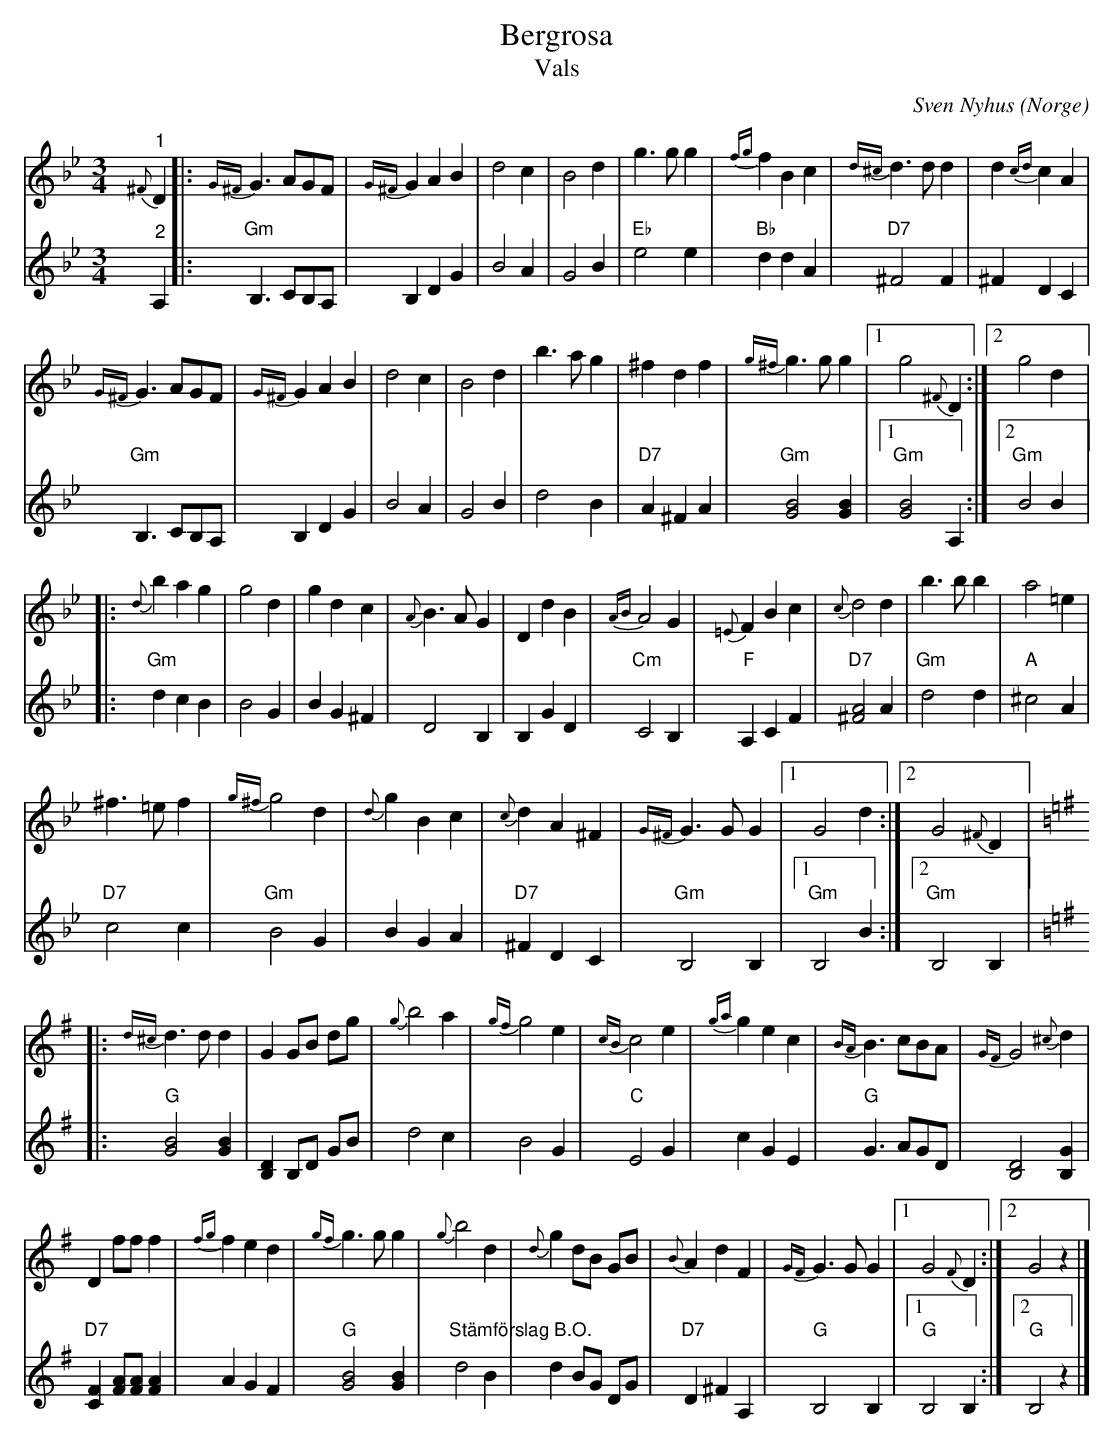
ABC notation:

X:1
T:Bergrosa
T:Vals
C:Sven Nyhus
O:Norge
L:1/4
M:3/4
K:Gm
V:1
"^1"{^F} D |:{G^F} G3/2 A/G/F/ |{G^F} G A B | d2 c | B2 d | g3/2 g/ g |{fg} f B c | {d^c} d3/2 d/ d | d{cd} c A |
{G^F} G3/2 A/G/F/ |{G^F} G A B | d2 c | B2 d | b3/2 a/ g | ^f d f | {g^f} g3/2 g/ g |1 g2{^F} D :|2 g2 d |:
{d} b a g | g2 d | g d c |{A} B3/2 A/ G | D d B |{AB} A2 G | {=E} F B c |{c} d2 d | b3/2 b/ b | a2 =e |
 ^f3/2 =e/ f |{g^f} g2 d |{d} g B c | {c} d A ^F |{G^F} G3/2 G/ G |1 G2 d :|2 G2{^F} D |:
[K:G]{d^c} d3/2 d/ d | G G/B/ d/g/ |{g} b2 a |{gf} g2 e |{cB} c2 e |{ga} g e c |{BA} B3/2 c/B/A/ |{GF} G2{^c} d |
D f/f/ f |{fg} f e d |{gf} g3/2 g/ g |{g} b2 d |{d} g d/B/ G/B/ |{B} A d F |{GF} G3/2 G/ G |1 G2{F} D :|2 G2 z |]
V:2
"^2" A, |:"Gm" B,3/2 C/B,/A,/ | B, D G | B2 A | G2 B |"Eb" e2 e |"Bb" d d A |"D7" ^F2 F |
^F D C |"Gm" B,3/2 C/B,/A,/ | B, D G | B2 A | G2 B | d2 B |"D7" A ^F A |"Gm" [GB]2 [GB] |1 "Gm" [GB]2 A, :|2"Gm" B2 B |:
"Gm" d c B | B2 G | B G ^F | D2 B, | B, G D |"Cm" C2 B, |
"F" A, C F |"D7" [^FA]2 A | "Gm"d2 d | "A"^c2 A | "D7"c2 c | "Gm" B2 G | B G A | "D7"^F D C | "Gm"B,2 B, |1 "Gm"B,2 B :|2 "Gm"B,2 B, |:
[K:G] "G" [GB]2 [GB] | [B,D] B,/D/ G/B/ | d2 c | B2 G |  "C" E2 G |c G E | "G"G3/2 A/G/D/ |
[B,D]2 [B,G] |"D7" [CF] [FA]/[FA]/ [FA] | A G F |"G" [GB]2 [GB] | "^Stämförslag B.O." d2 B | d B/G/ D/G/ | "D7" D ^F A, |
"G"B,2 B, |1 "G"B,2 B, :|2"G" B,2 z |]
